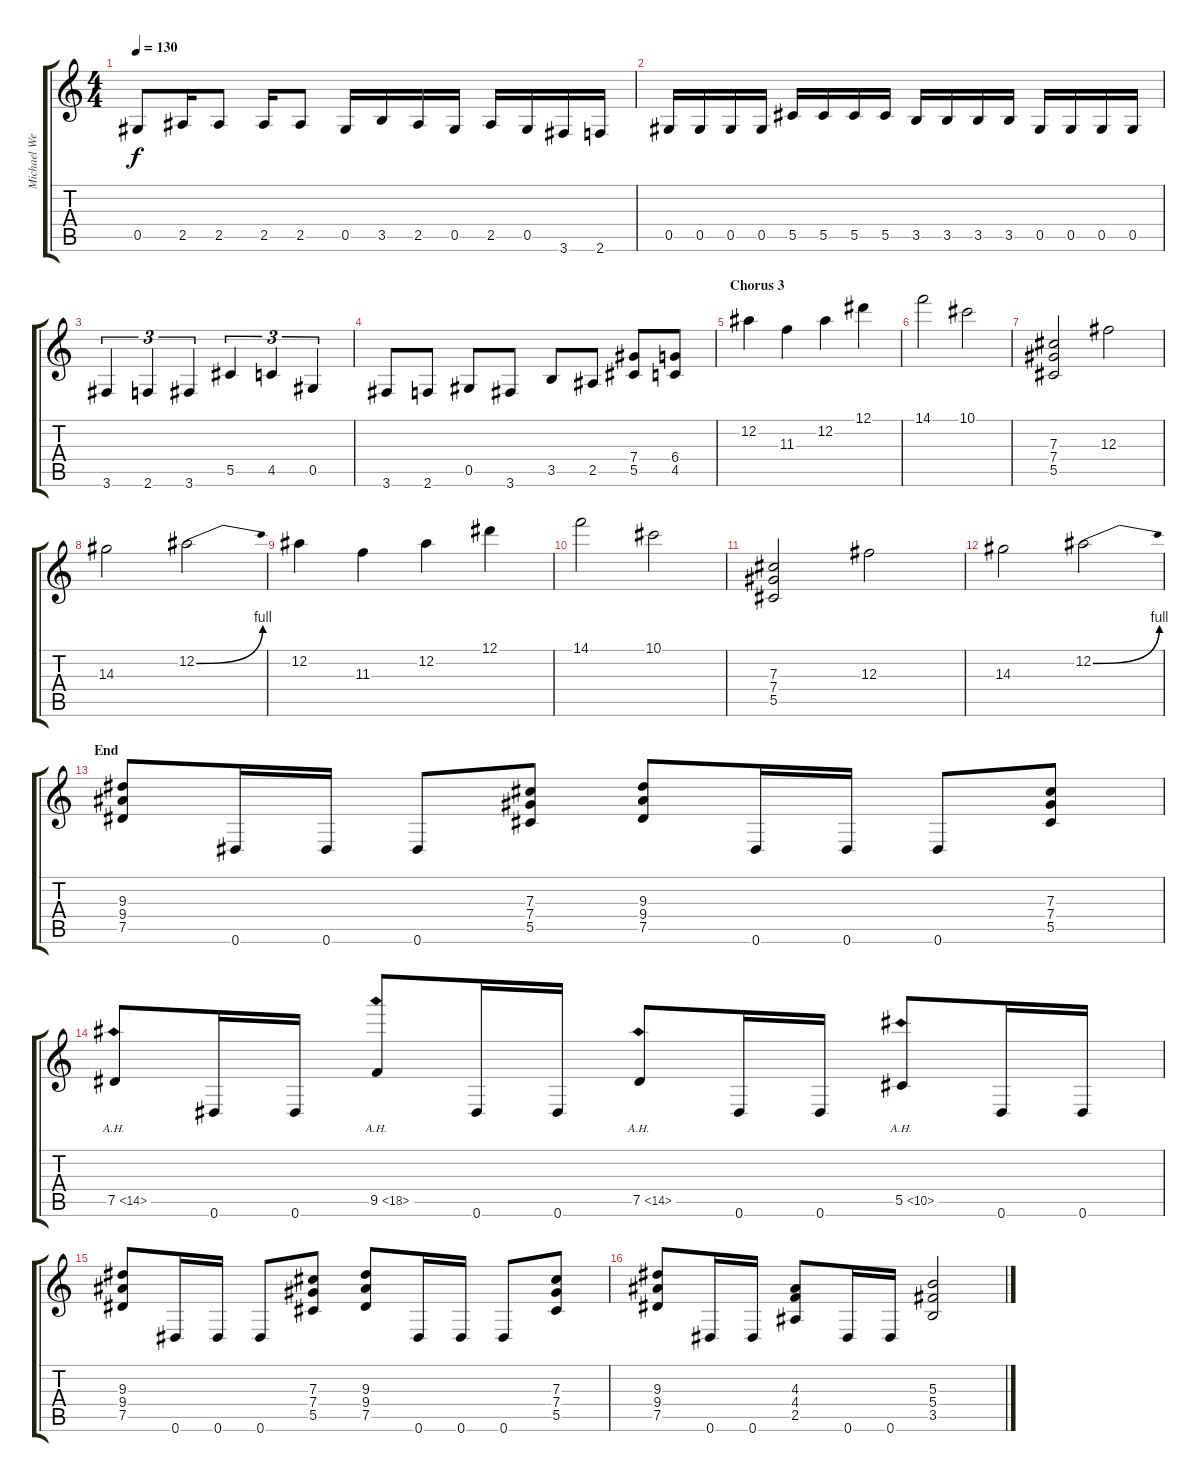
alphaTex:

\track ("Michael Weikath" "Michael We") {instrument distortionguitar}
\staff {score tabs}
\tuning (Eb4 Bb3 Gb3 Db3 Ab2 Eb2) {hide}
\ts (4 4)
\tempo 130
\clef g2
\ks c
0.5.8{dy f} 2.5.16 2.5.8 2.5.16 2.5.8 0.5.16 3.5.16 2.5.16 0.5.16 2.5.16 0.5.16 3.6.16 2.6.16 |
0.5.16 0.5.16 0.5.16 0.5.16 5.5.16 5.5.16 5.5.16 5.5.16 3.5.16 3.5.16 3.5.16 3.5.16 0.5.16 0.5.16 0.5.16 0.5.16 |
3.6.4{tu (3 2)} 2.6.4{tu (3 2)} 3.6.4{tu (3 2)} 5.5.4{tu (3 2)} 4.5.4{tu (3 2)} 0.5.4{tu (3 2)} |
3.6.8 2.6.8 0.5.8 3.6.8 3.5.8 2.5.8 (7.4 5.5).8 (6.4 4.5).8 |
\section ("" "Chorus 3")
12.2.4 11.3.4 12.2.4 12.1.4 |
14.1.2 10.1.2 |
(7.3 7.4 5.5).2 12.3.2 |
14.3.2 12.2{be (bend 0 0 60 4)}.2 |
12.2.4 11.3.4 12.2.4 12.1.4 |
14.1.2 10.1.2 |
(7.3 7.4 5.5).2 12.3.2 |
14.3.2 12.2{be (bend 0 0 60 4)}.2 |
\section ("" "End")
(9.3 9.4 7.5).8 0.6.16 0.6.16 0.6.8 (7.3 7.4 5.5).8 (9.3 9.4 7.5).8 0.6.16 0.6.16 0.6.8 (7.3 7.4 5.5).8 |
7.5{ah 7}.8 0.6.16 0.6.16 9.5{ah 9}.8 0.6.16 0.6.16 7.5{ah 7}.8 0.6.16 0.6.16 5.5{ah 5}.8 0.6.16 0.6.16 |
(9.3 9.4 7.5).8 0.6.16 0.6.16 0.6.8 (7.3 7.4 5.5).8 (9.3 9.4 7.5).8 0.6.16 0.6.16 0.6.8 (7.3 7.4 5.5).8 |
(9.3 9.4 7.5).8 0.6.16 0.6.16 (4.3 4.4 2.5).8 0.6.16 0.6.16 (5.3 5.4 3.5).2
